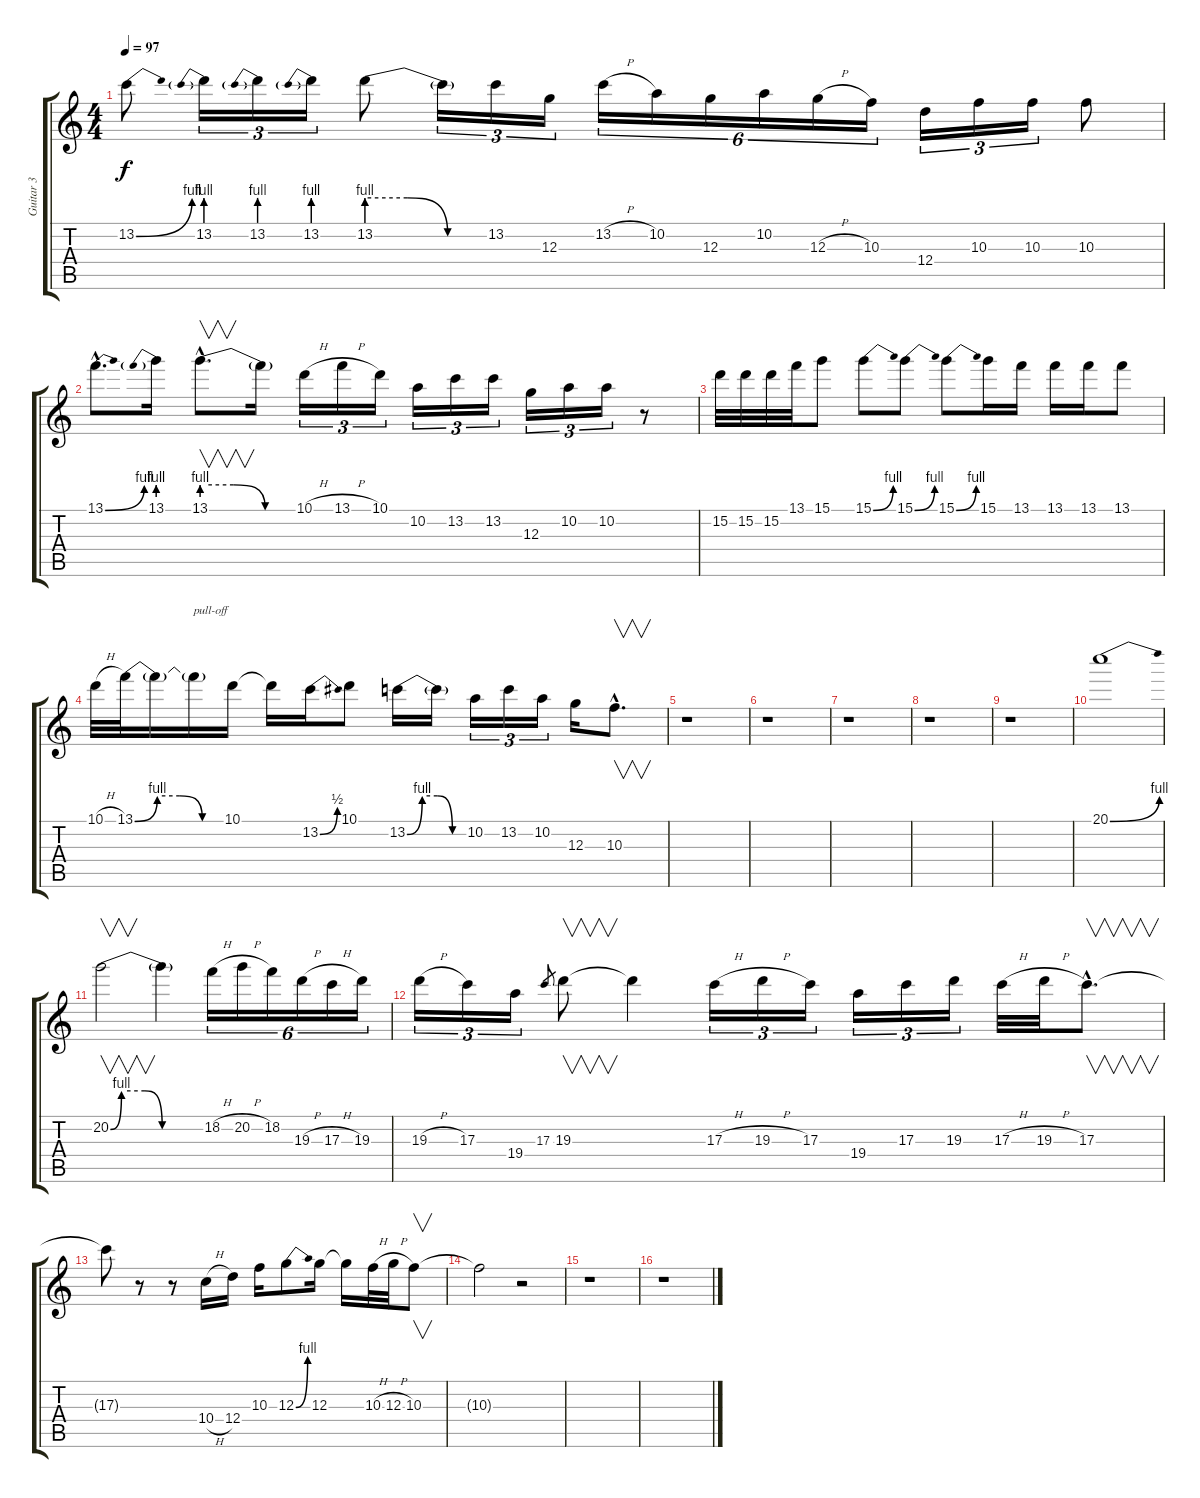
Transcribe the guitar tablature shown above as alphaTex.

\track ("Guitar 3" "Guitar 3") {instrument overdrivenguitar}
\staff {score tabs}
\tuning (E4 B3 G3 D3 A2 D2) {hide}
\ts (4 4)
\tempo 97
\clef g2
\ks c
13.2{be (bend 0 0 60 4)}.8{dy f} 13.2{be (prebend 0 4 60 4)}.16{tu (3 2)} 13.2{be (prebend 0 4 60 4)}.16{tu (3 2)} 13.2{be (prebend 0 4 60 4)}.16{tu (3 2)} 13.2{be (custom 0 4 20 4 40 0 60 0)}.8 13.2{t}.16{tu (3 2)} 13.2.16{tu (3 2)} 12.3.16{tu (3 2)} 13.2{h}.16{tu (6 4)} 10.2.16{tu (6 4)} 12.3.16{tu (6 4)} 10.2.16{tu (6 4)} 12.3{h}.16{tu (6 4)} 10.3.16{tu (6 4)} 12.4.16{tu (3 2)} 10.3.16{tu (3 2)} 10.3.16{tu (3 2)} 10.3.8 |
13.1{be (bend 0 0 60 4) hac}.8{d} 13.1{be (prebend 0 4 60 4)}.16 13.1{be (custom 0 4 20 4 40 0 60 0) hac}.8{v d} 13.1{t}.16 10.1{h}.16{tu (3 2)} 13.1{h}.16{tu (3 2)} 10.1.16{tu (3 2)} 10.2.16{tu (3 2)} 13.2.16{tu (3 2)} 13.2.16{tu (3 2)} 12.3.16{tu (3 2)} 10.2.16{tu (3 2)} 10.2.16{tu (3 2)} r.8 |
15.2.32 15.2.32 15.2.32 13.1.32 15.1.8 15.1{be (bend 0 0 60 4)}.8 15.1{be (bend 0 0 60 4)}.8 15.1{be (bend 0 0 60 4)}.8 15.1.16 13.1.16 13.1.16 13.1.16 13.1.8 |
10.1{h}.32 13.1{be (custom 0 0 15 4 30 4 45 0 60 0)}.32 13.1{t}.16 13.1{t}.16{txt "pull-off"} 10.1.16 10.1{t}.16 13.2{be (bend 0 0 60 2)}.16 10.1.8 13.2{be (custom 0 0 15 4 30 4 45 0 60 0)}.16 13.2{t}.16 10.2.16{tu (3 2)} 13.2.16{tu (3 2)} 10.2.16{tu (3 2)} 12.3.16 10.3{hac}.8{v d} |
r.1 |
r.1 |
r.1 |
r.1 |
r.1 |
20.1{be (bend 0 0 60 4)}.1 |
20.2{be (custom 0 0 7 4 22 4 33 0 41 0 60 0)}.2{v} 20.2{t}.4 18.2{h}.16{tu (6 4)} 20.2{h}.16{tu (6 4)} 18.2.16{tu (6 4)} 19.3{h}.16{tu (6 4)} 17.3{h}.16{tu (6 4)} 19.3.16{tu (6 4)} |
19.3{h}.16{tu (3 2)} 17.3.16{tu (3 2)} 19.4.16{tu (3 2)} 17.3.8{gr} 19.3.8{v} 19.3{t}.4 17.3{h}.16{tu (3 2)} 19.3{h}.16{tu (3 2)} 17.3.16{tu (3 2)} 19.4.16{tu (3 2)} 17.3.16{tu (3 2)} 19.3.16{tu (3 2)} 17.3{h}.32 19.3{h}.32 17.3{hac}.8{v d} |
17.3{t}.8 r.8 r.8 10.4{h}.16 12.4.16 10.3.16 12.3{be (bend 0 0 60 4)}.8 12.3.16 12.3{t}.16 10.3{h}.32 12.3{h}.32 10.3.8{v} |
10.3{t}.2 r.2 |
r.1 |
r.1
